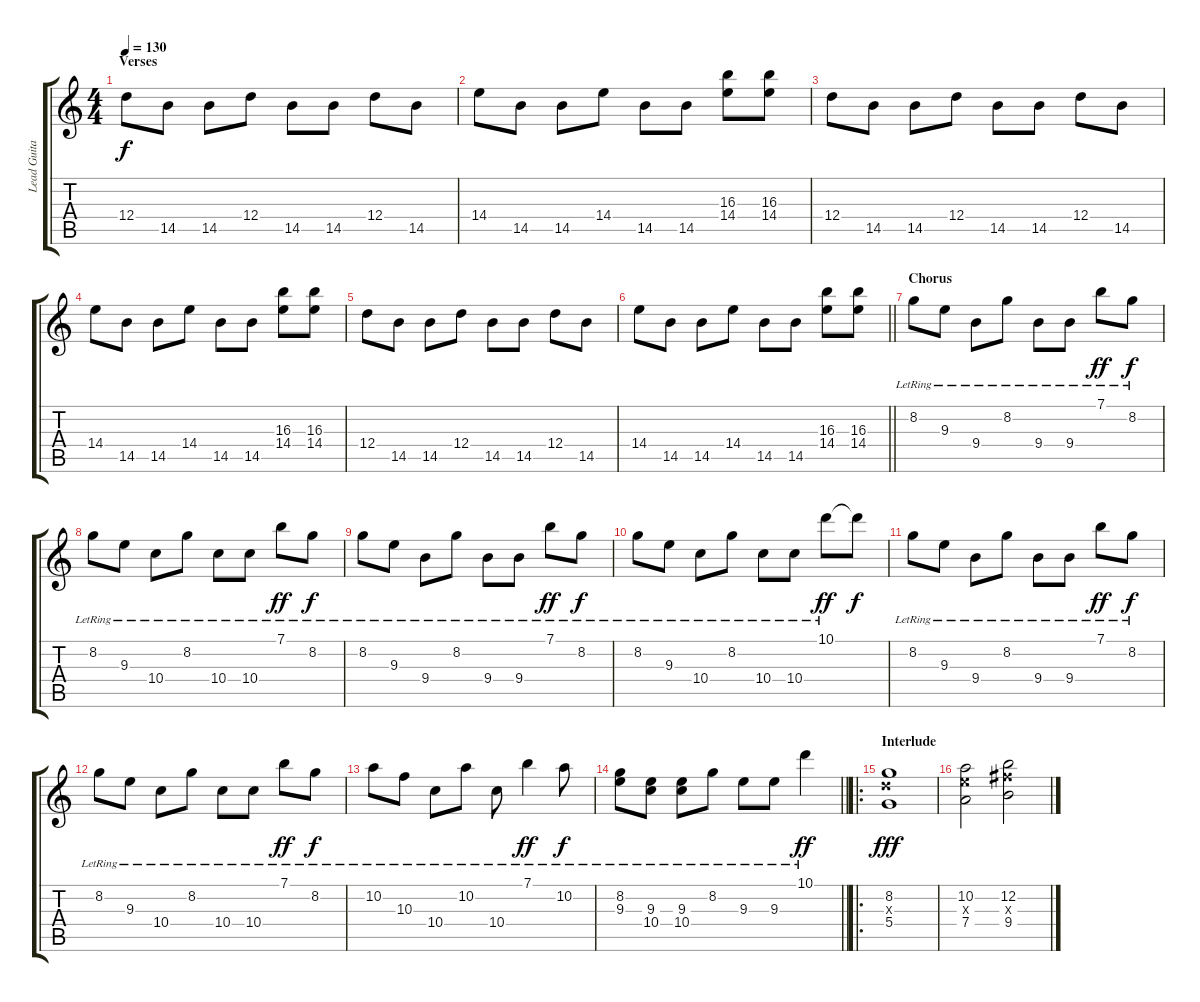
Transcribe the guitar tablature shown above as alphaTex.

\track ("Lead Guitar" "Lead Guita") {instrument overdrivenguitar}
\staff {score tabs}
\tuning (E4 B3 G3 D3 A2 E2) {hide}
\ts (4 4)
\section ("" "Verses")
\tempo 130
\clef g2
\ks c
12.4.8{dy f} 14.5.8 14.5.8 12.4.8 14.5.8 14.5.8 12.4.8 14.5.8 |
14.4.8 14.5.8 14.5.8 14.4.8 14.5.8 14.5.8 (16.3 14.4).8 (16.3 14.4).8 |
12.4.8 14.5.8 14.5.8 12.4.8 14.5.8 14.5.8 12.4.8 14.5.8 |
14.4.8 14.5.8 14.5.8 14.4.8 14.5.8 14.5.8 (16.3 14.4).8 (16.3 14.4).8 |
12.4.8 14.5.8 14.5.8 12.4.8 14.5.8 14.5.8 12.4.8 14.5.8 |
\barLineRight lightlight
14.4.8 14.5.8 14.5.8 14.4.8 14.5.8 14.5.8 (16.3 14.4).8 (16.3 14.4).8 |
\section ("" "Chorus")
8.2{lr}.8 9.3{lr}.8 9.4{lr}.8 8.2{lr}.8 9.4{lr}.8 9.4{lr}.8 7.1{lr}.8{dy ff} 8.2{lr}.8{dy f} |
8.2{lr}.8 9.3{lr}.8 10.4{lr}.8 8.2{lr}.8 10.4{lr}.8 10.4{lr}.8 7.1{lr}.8{dy ff} 8.2{lr}.8{dy f} |
8.2{lr}.8 9.3{lr}.8 9.4{lr}.8 8.2{lr}.8 9.4{lr}.8 9.4{lr}.8 7.1{lr}.8{dy ff} 8.2{lr}.8{dy f} |
8.2{lr}.8 9.3{lr}.8 10.4{lr}.8 8.2{lr}.8 10.4{lr}.8 10.4{lr}.8 10.1{lr}.8{dy ff} 10.1{t}.8{dy f} |
8.2{lr}.8 9.3{lr}.8 9.4{lr}.8 8.2{lr}.8 9.4{lr}.8 9.4{lr}.8 7.1{lr}.8{dy ff} 8.2{lr}.8{dy f} |
8.2{lr}.8 9.3{lr}.8 10.4{lr}.8 8.2{lr}.8 10.4{lr}.8 10.4{lr}.8 7.1{lr}.8{dy ff} 8.2{lr}.8{dy f} |
10.2{lr}.8 10.3{lr}.8 10.4{lr}.8 10.2{lr}.8 10.4{lr}.8 7.1{lr}.4{dy ff} 10.2{lr}.8{dy f} |
\barLineRight lightlight
(8.2{lr} 9.3).8 (9.3{lr} 10.4).8 (9.3{lr} 10.4).8 8.2{lr}.8 9.3{lr}.8 9.3{lr}.8 10.1{lr}.4{dy ff} |
\ro
\section ("" "Interlude")
(8.2 7.3{x} 5.4).1{dy fff} |
(10.2 9.3{x} 7.4).2 (12.2 11.3{x} 9.4).2
